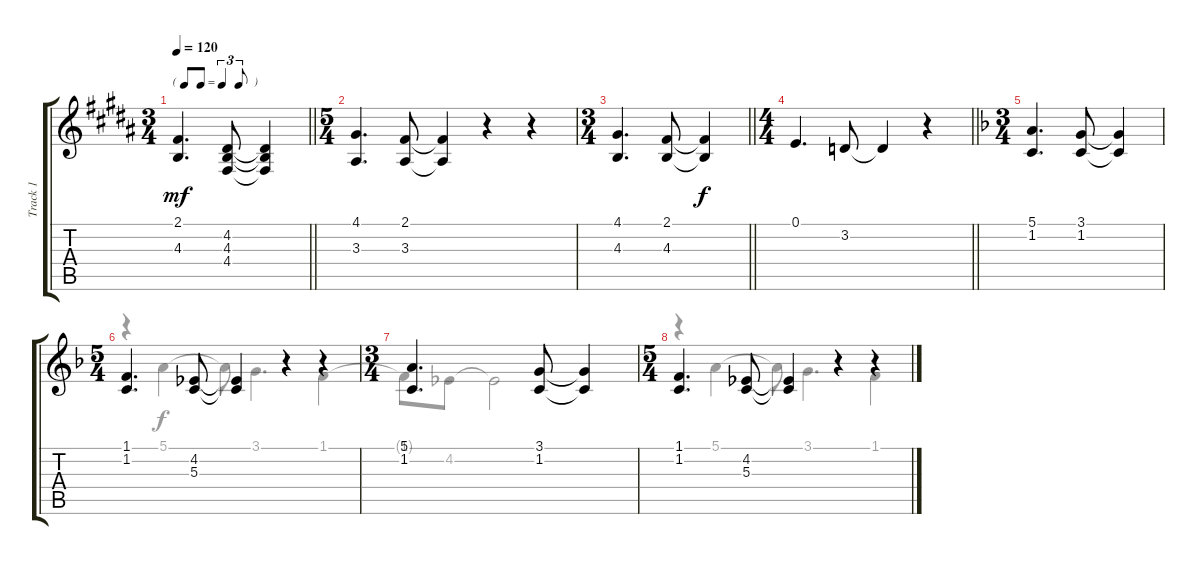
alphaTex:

\track ("Track 1" "Track 1") {instrument tenorsax}
\staff {score tabs}
\tuning (E4 B3 G3 D3 A2 E2) {hide}
\voice
\ts (3 4)
\tf triplet8th
\tempo 120
\clef g2
\barLineRight lightlight
\ks b
(2.1 4.3).4{d dy mf} (4.2 4.3 4.4).8 (4.2{t} 4.3{t} 4.4{t}).4 |
\ts (5 4)
(4.1 3.3).4{d} (2.1 3.3).8 (2.1{t} 3.3{t}).4 r.4 r.4 |
\ts (3 4)
\barLineRight lightlight
(4.1 4.3).4{d} (2.1 4.3).8 (2.1{t} 4.3{t}).4{dy f} |
\ts (4 4)
\barLineRight lightlight
0.1.4{d} 3.2.8 3.2{t}.4 r.4 |
\ts (3 4)
\ks f
(5.1 1.2).4{d} (3.1 1.2).8 (3.1{t} 1.2{t}).4 |
\ts (5 4)
(1.1 1.2).4{d} (4.2 5.3).8 (4.2{t} 5.3{t}).4 r.4 r.4 |
\ts (3 4)
(5.1 1.2).4{d} (3.1 1.2).8 (3.1{t} 1.2{t}).4 |
\ts (5 4)
(1.1 1.2).4{d} (4.2 5.3).8 (4.2{t} 5.3{t}).4 r.4 r.4 |
|
\voice
\clef g2
\ottava regular
\simile none
\barLineRight lightlight
\ks b
|
|
\barLineRight lightlight
|
\barLineRight lightlight
|
\ks f
|
r.4 5.1.4 5.1{t}.8 3.1.4{d} 1.1.4 |
1.1{t}.8 4.2.8 4.2{t}.2 |
r.4 5.1.4 5.1{t}.8 3.1.4{d} 1.1.4 |
|
